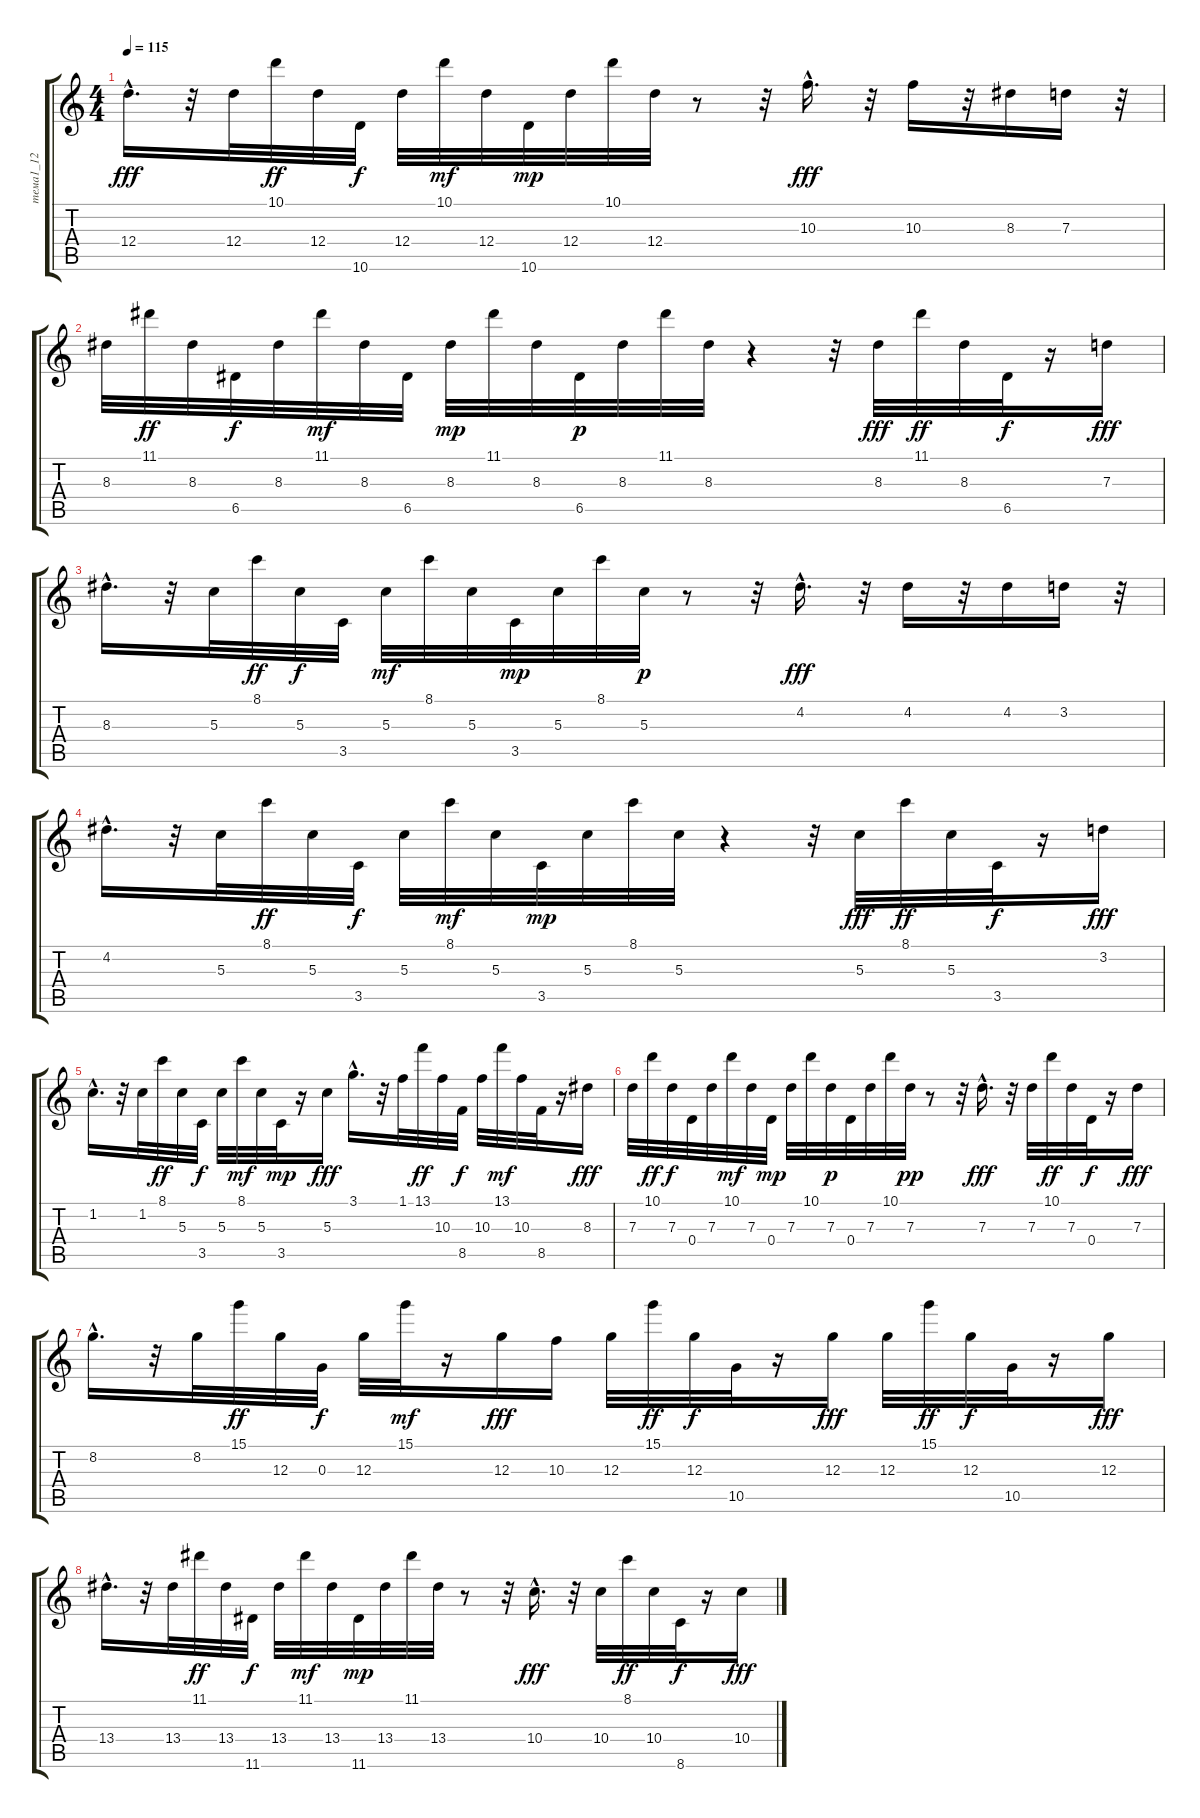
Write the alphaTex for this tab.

\track ("тема1_12" "тема1_12") {instrument overdrivenguitar}
\staff {score tabs}
\tuning (E4 B3 G3 D3 A2 E2) {hide}
\ts (4 4)
\tempo 115
\clef g2
\ks c
12.4{hac}.16{d dy fff} r.32 12.4.32 10.1.32{dy ff} 12.4.32 10.6.32{dy f} 12.4.32 10.1.32{dy mf} 12.4.32 10.6.32{dy mp} 12.4.32 10.1.32 12.4.32 r.8 r.32 10.3{hac}.16{d dy fff} r.32 10.3.16 r.32 8.3.16 7.3.16 r.32 |
8.3.32 11.1.32{dy ff} 8.3.32 6.5.32{dy f} 8.3.32 11.1.32{dy mf} 8.3.32 6.5.32 8.3.32{dy mp} 11.1.32 8.3.32 6.5.32{dy p} 8.3.32 11.1.32 8.3.32 r.4 r.32 8.3.32{dy fff} 11.1.32{dy ff} 8.3.32 6.5.32{dy f} r.16 7.3.16{dy fff} |
8.3{hac}.16{d} r.32 5.3.32 8.1.32{dy ff} 5.3.32{dy f} 3.5.32 5.3.32{dy mf} 8.1.32 5.3.32 3.5.32{dy mp} 5.3.32 8.1.32 5.3.32{dy p} r.8 r.32 4.2{hac}.16{d dy fff} r.32 4.2.16 r.32 4.2.16 3.2.16 r.32 |
4.2{hac}.16{d} r.32 5.3.32 8.1.32{dy ff} 5.3.32 3.5.32{dy f} 5.3.32 8.1.32{dy mf} 5.3.32 3.5.32{dy mp} 5.3.32 8.1.32 5.3.32 r.4 r.32 5.3.32{dy fff} 8.1.32{dy ff} 5.3.32 3.5.32{dy f} r.16 3.2.16{dy fff} |
1.2{hac}.16{d} r.32 1.2.32 8.1.32{dy ff} 5.3.32 3.5.32{dy f} 5.3.32 8.1.32{dy mf} 5.3.32 3.5.32{dy mp} r.16 5.3.16{dy fff} 3.1{hac}.16{d} r.32 1.1.32 13.1.32{dy ff} 10.3.32 8.5.32{dy f} 10.3.32 13.1.32{dy mf} 10.3.32 8.5.32 r.16 8.3.16{dy fff} |
7.3.32 10.1.32{dy ff} 7.3.32{dy f} 0.4.32 7.3.32 10.1.32{dy mf} 7.3.32 0.4.32{dy mp} 7.3.32 10.1.32 7.3.32{dy p} 0.4.32 7.3.32 10.1.32 7.3.32{dy pp} r.8 r.32 7.3{hac}.16{d dy fff} r.32 7.3.32 10.1.32{dy ff} 7.3.32 0.4.32{dy f} r.16 7.3.16{dy fff} |
8.2{hac}.16{d} r.32 8.2.32 15.1.32{dy ff} 12.3.32 0.3.32{dy f} 12.3.32 15.1.32{dy mf} r.16 12.3.16{dy fff} 10.3.16 12.3.32 15.1.32{dy ff} 12.3.32{dy f} 10.5.32 r.16 12.3.16{dy fff} 12.3.32 15.1.32{dy ff} 12.3.32{dy f} 10.5.32 r.16 12.3.16{dy fff} |
13.4{hac}.16{d} r.32 13.4.32 11.1.32{dy ff} 13.4.32 11.6.32{dy f} 13.4.32 11.1.32{dy mf} 13.4.32 11.6.32{dy mp} 13.4.32 11.1.32 13.4.32 r.8 r.32 10.4{hac}.16{d dy fff} r.32 10.4.32 8.1.32{dy ff} 10.4.32 8.6.32{dy f} r.16 10.4.16{dy fff}
